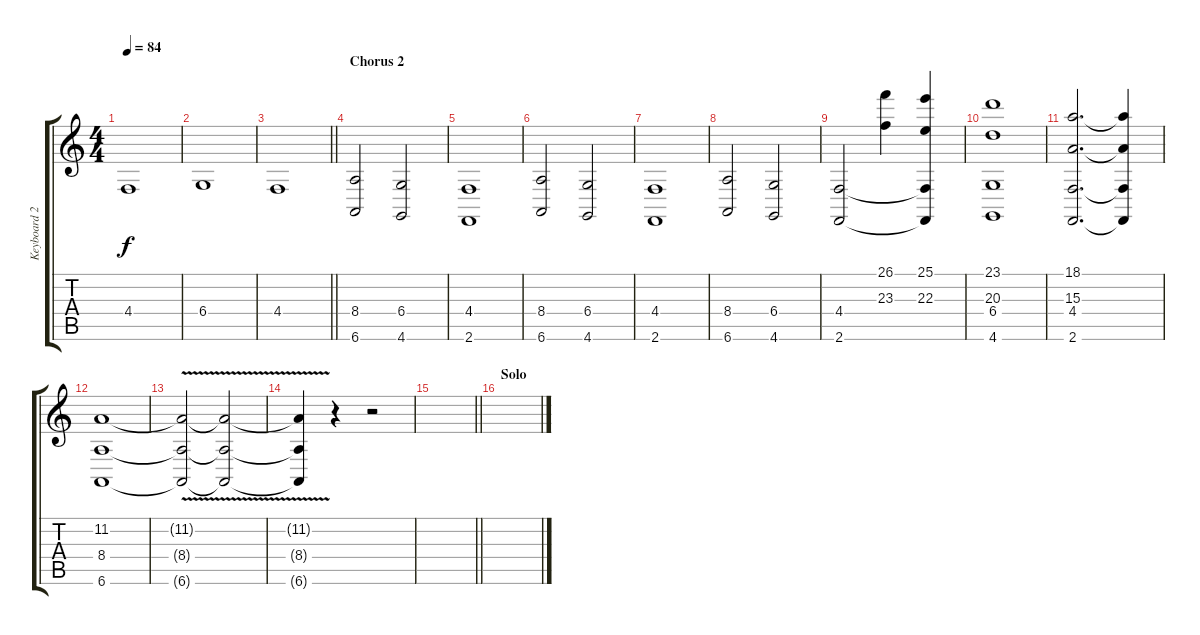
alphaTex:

\track ("Keyboard 2" "Keyboard 2") {instrument stringensemble1}
\staff {score tabs}
\tuning (Eb4 Bb3 Gb3 Db3 Ab2 Eb2) {hide}
\ts (4 4)
\tempo 84
\clef g2
\ks c
4.4.1{dy f} |
6.4.1 |
\barLineRight lightlight
4.4.1 |
\section ("" "Chorus 2")
(8.4 6.6).2 (6.4 4.6).2 |
(4.4 2.6).1 |
(8.4 6.6).2 (6.4 4.6).2 |
(4.4 2.6).1 |
(8.4 6.6).2 (6.4 4.6).2 |
(4.4 2.6).2 (26.1 23.3).4 (25.1 22.3 4.4{t} 2.6{t}).4 |
(23.1 20.3 6.4 4.6).1 |
(18.1 15.3 4.4 2.6).2{d} (18.1{t} 15.3{t} 4.4{t} 2.6{t}).4{volume 4} |
(11.2 8.4 6.6).1 |
(11.2{v t} 8.4{v t} 6.6{v t}).2{volume 10} (11.2{t} 8.4{v t} 6.6{v t}).2 |
(11.2{t} 8.4{t} 6.6{t}).4{volume 1} r.4 r.2 |
\barLineRight lightlight
|
\section ("" "Solo")
